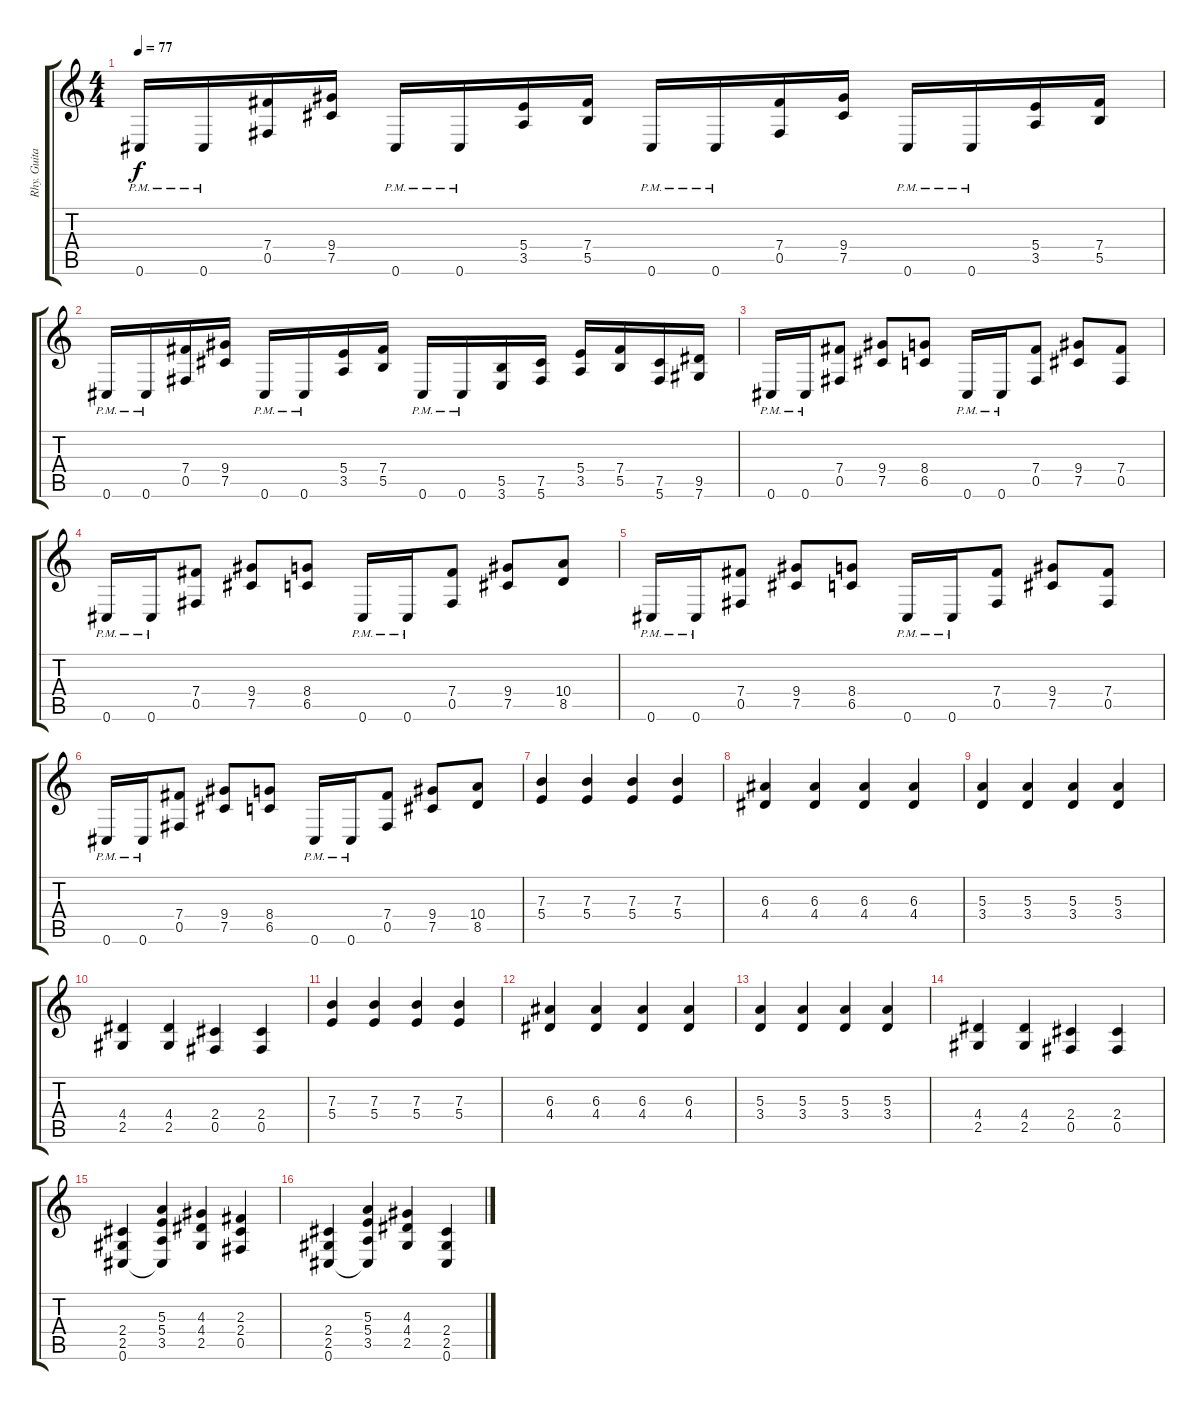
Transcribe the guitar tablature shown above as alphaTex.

\track ("Rhy. Guitar 1" "Rhy. Guita") {instrument overdrivenguitar}
\staff {score tabs}
\tuning (Db4 Ab3 E3 B2 Gb2 Db2) {hide}
\ts (4 4)
\tempo 77
\clef g2
\ks c
0.6{pm}.16{dy f} 0.6{pm}.16 (7.4 0.5).16 (9.4 7.5).16 0.6{pm}.16 0.6{pm}.16 (5.4 3.5).16 (7.4 5.5).16 0.6{pm}.16 0.6{pm}.16 (7.4 0.5).16 (9.4 7.5).16 0.6{pm}.16 0.6{pm}.16 (5.4 3.5).16 (7.4 5.5).16 |
0.6{pm}.16 0.6{pm}.16 (7.4 0.5).16 (9.4 7.5).16 0.6{pm}.16 0.6{pm}.16 (5.4 3.5).16 (7.4 5.5).16 0.6{pm}.16 0.6{pm}.16 (5.5 3.6).16 (7.5 5.6).16 (5.4 3.5).16 (7.4 5.5).16 (7.5 5.6).16 (9.5 7.6).16 |
0.6{pm}.16 0.6{pm}.16 (7.4 0.5).8 (9.4 7.5).8 (8.4 6.5).8 0.6{pm}.16 0.6{pm}.16 (7.4 0.5).8 (9.4 7.5).8 (7.4 0.5).8 |
0.6{pm}.16 0.6{pm}.16 (7.4 0.5).8 (9.4 7.5).8 (8.4 6.5).8 0.6{pm}.16 0.6{pm}.16 (7.4 0.5).8 (9.4 7.5).8 (10.4 8.5).8 |
0.6{pm}.16 0.6{pm}.16 (7.4 0.5).8 (9.4 7.5).8 (8.4 6.5).8 0.6{pm}.16 0.6{pm}.16 (7.4 0.5).8 (9.4 7.5).8 (7.4 0.5).8 |
0.6{pm}.16 0.6{pm}.16 (7.4 0.5).8 (9.4 7.5).8 (8.4 6.5).8 0.6{pm}.16 0.6{pm}.16 (7.4 0.5).8 (9.4 7.5).8 (10.4 8.5).8 |
(7.3 5.4).4 (7.3 5.4).4 (7.3 5.4).4 (7.3 5.4).4 |
(6.3 4.4).4 (6.3 4.4).4 (6.3 4.4).4 (6.3 4.4).4 |
(5.3 3.4).4 (5.3 3.4).4 (5.3 3.4).4 (5.3 3.4).4 |
(4.4 2.5).4 (4.4 2.5).4 (2.4 0.5).4 (2.4 0.5).4 |
(7.3 5.4).4 (7.3 5.4).4 (7.3 5.4).4 (7.3 5.4).4 |
(6.3 4.4).4 (6.3 4.4).4 (6.3 4.4).4 (6.3 4.4).4 |
(5.3 3.4).4 (5.3 3.4).4 (5.3 3.4).4 (5.3 3.4).4 |
(4.4 2.5).4 (4.4 2.5).4 (2.4 0.5).4 (2.4 0.5).4 |
(2.4 2.5 0.6).4 (5.3 5.4 3.5 0.6{t}).4 (4.3 4.4 2.5).4 (2.3 2.4 0.5).4 |
(2.4 2.5 0.6).4 (5.3 5.4 3.5 0.6{t}).4 (4.3 4.4 2.5).4 (2.4 2.5 0.6).4
